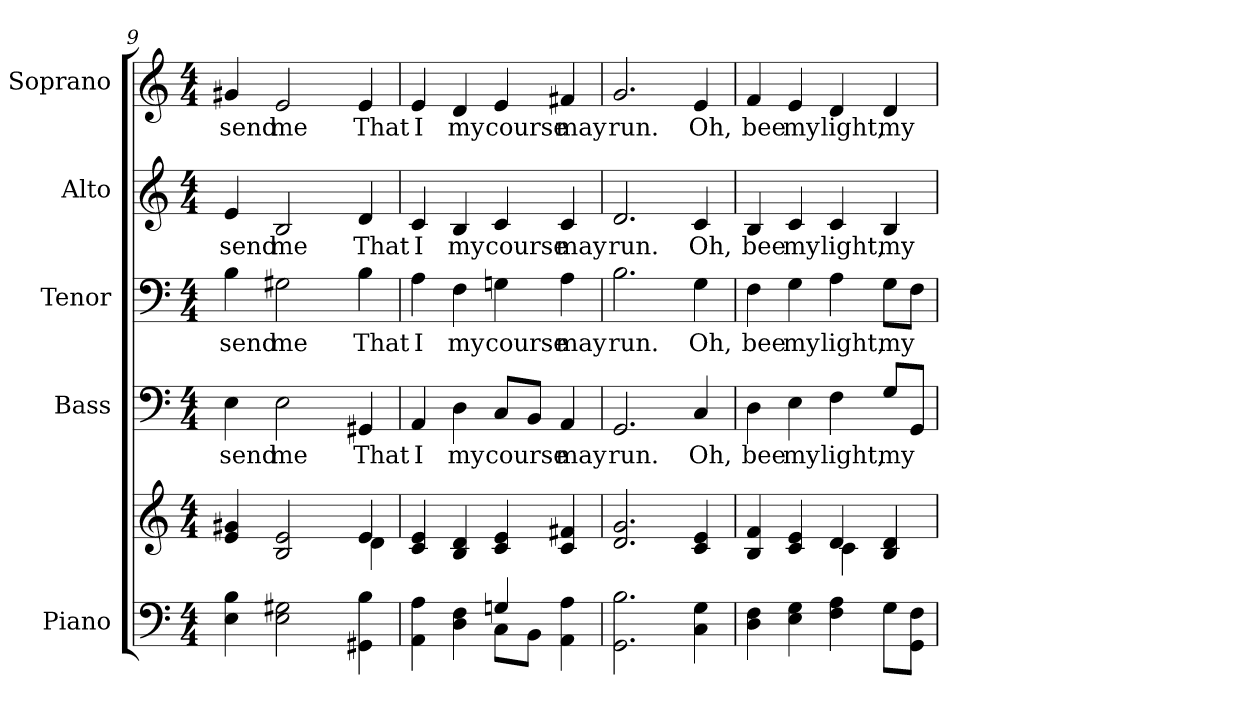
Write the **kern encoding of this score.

**kern	**kern	**kern	**text	**kern	**text	**kern	**text	**kern	**text
*part5	*part5	*part4	*part4	*part3	*part3	*part2	*part2	*part1	*part1
*staff6	*staff5	*staff4	*staff4	*staff3	*staff3	*staff2	*staff2	*staff1	*staff1
*I"Piano	*	*I"Bass	*	*I"Tenor	*	*I"Alto	*	*I"Soprano	*
*I'Pno.	*	*I'B.	*	*I'T.	*	*I'A.	*	*I'S.	*
*clefF4	*clefG2	*clefF4	*	*clefF4	*	*clefG2	*	*clefG2	*
*k[]	*k[]	*k[]	*	*k[]	*	*k[]	*	*k[]	*
*C:	*C:	*C:	*	*C:	*	*C:	*	*C:	*
*M4/4	*M4/4	*M4/4	*	*M4/4	*	*M4/4	*	*M4/4	*
=9	=9	=9	=9	=9	=9	=9	=9	=9	=9
*	*^	*	*	*	*	*	*	*	*
!	!	!	!	!LO:LY:b:color=#000000	!	!	!	!	!	!
!	!	!	!	!	!	!LO:LY:b:color=#000000	!	!	!	!
!	!	!	!	!	!	!	!	!LO:LY:b:color=#000000	!	!
!	!	!	!	!	!	!	!	!	!	!LO:LY:b:color=#000000
4Ei\ 4Bi	4ei/ 4g#Xi	2ryy	4Ei\	send	4Bi\	send	4ei/	send	4g#Xi/	send
!	!	!	!	!LO:LY:b:color=#000000	!	!	!	!	!	!
!	!	!	!	!	!	!LO:LY:b:color=#000000	!	!	!	!
!	!	!	!	!	!	!	!	!LO:LY:b:color=#000000	!	!
!	!	!	!	!	!	!	!	!	!	!LO:LY:b:color=#000000
2Ei\ 2G#Xi	2Bi/ 2ei	.	2Ei\	me	2G#Xi\	me	2Bi/	me	2ei/	me
.	.	4ryy	.	.	.	.	.	.	.	.
!	!	!	!	!LO:LY:b:color=#000000	!	!	!	!	!	!
!	!	!	!	!	!	!LO:LY:b:color=#000000	!	!	!	!
!	!	!	!	!	!	!	!	!LO:LY:b:color=#000000	!	!
!	!	!	!	!	!	!	!	!	!	!LO:LY:b:color=#000000
4GG#Xi\ 4Bi	4ei/	4di\	4GG#Xi/	That	4Bi\	That	4di/	That	4ei/	That
*	*v	*v	*	*	*	*	*	*	*	*
=10	=10	=10	=10	=10	=10	=10	=10	=10	=10
*^	*	*	*	*	*	*	*	*	*
*	*	*^	*	*	*	*	*	*	*	*
!	!	!	!	!	!LO:LY:b:color=#000000	!	!	!	!	!	!
*	*	*v	*v	*	*	*	*	*	*	*	*
*	*	*^	*	*	*	*	*	*	*	*
!	!	!	!	!	!	!	!LO:LY:b:color=#000000	!	!	!	!
*	*	*v	*v	*	*	*	*	*	*	*	*
*	*	*^	*	*	*	*	*	*	*	*
!	!	!	!	!	!	!	!	!	!LO:LY:b:color=#000000	!	!
*	*	*v	*v	*	*	*	*	*	*	*	*
*	*	*^	*	*	*	*	*	*	*	*
!	!	!	!	!	!	!	!	!	!	!	!LO:LY:b:color=#000000
*	*	*v	*v	*	*	*	*	*	*	*	*
4AAi\ 4Ai	2ryy	4ci/ 4ei	4AAi/	I	4Ai\	I	4ci/	I	4ei/	I
!	!	!	!	!LO:LY:b:color=#000000	!	!	!	!	!	!
!	!	!	!	!	!	!LO:LY:b:color=#000000	!	!	!	!
!	!	!	!	!	!	!	!	!LO:LY:b:color=#000000	!	!
!	!	!	!	!	!	!	!	!	!	!LO:LY:b:color=#000000
4Di\ 4Fi	.	4Bi/ 4di	4Di\	my	4Fi\	my	4Bi/	my	4di/	my
!	!	!	!	!LO:LY:b:color=#000000	!	!	!	!	!	!
!	!	!	!	!	!	!LO:LY:b:color=#000000	!	!	!	!
!	!	!	!	!	!	!	!	!LO:LY:b:color=#000000	!	!
!	!	!	!	!	!	!	!	!	!	!LO:LY:b:color=#000000
4Gni/	8Ci\L	4ci/ 4ei	8Ci/L	course	4Gni\	course	4ci/	course	4ei/	course
.	8BBi\J	.	8BBi/J	.	.	.	.	.	.	.
!	!	!	!	!LO:LY:b:color=#000000	!	!	!	!	!	!
!	!	!	!	!	!	!LO:LY:b:color=#000000	!	!	!	!
!	!	!	!	!	!	!	!	!LO:LY:b:color=#000000	!	!
!	!	!	!	!	!	!	!	!	!	!LO:LY:b:color=#000000
4AAi\ 4Ai	4ryy	4ci/ 4f#Xi	4AAi/	may	4Ai\	may	4ci/	may	4f#Xi/	may
*v	*v	*	*	*	*	*	*	*	*	*
!!LO:PB:g=z
=11	=11	=11	=11	=11	=11	=11	=11	=11	=11
*^	*	*	*	*	*	*	*	*	*
!	!	!	!	!LO:LY:b:color=#000000	!	!	!	!	!	!
*v	*v	*	*	*	*	*	*	*	*	*
*^	*	*	*	*	*	*	*	*	*
!	!	!	!	!	!	!LO:LY:b:color=#000000	!	!	!	!
*v	*v	*	*	*	*	*	*	*	*	*
*^	*	*	*	*	*	*	*	*	*
!	!	!	!	!	!	!	!	!LO:LY:b:color=#000000	!	!
*v	*v	*	*	*	*	*	*	*	*	*
*^	*	*	*	*	*	*	*	*	*
!	!	!	!	!	!	!	!	!	!	!LO:LY:b:color=#000000
*v	*v	*	*	*	*	*	*	*	*	*
2.GGi\ 2.Bi	2.di/ 2.gi	2.GGi/	run.	2.Bi\	run.	2.di/	run.	2.gi/	run.
!	!	!	!LO:LY:b:color=#000000	!	!	!	!	!	!
!	!	!	!	!	!LO:LY:b:color=#000000	!	!	!	!
!	!	!	!	!	!	!	!LO:LY:b:color=#000000	!	!
!	!	!	!	!	!	!	!	!	!LO:LY:b:color=#000000
4Ci\ 4Gi	4ci/ 4ei	4Ci/	Oh,	4Gi\	Oh,	4ci/	Oh,	4ei/	Oh,
=12	=12	=12	=12	=12	=12	=12	=12	=12	=12
*	*^	*	*	*	*	*	*	*	*
!	!	!	!	!LO:LY:b:color=#000000	!	!	!	!	!	!
!	!	!	!	!	!	!LO:LY:b:color=#000000	!	!	!	!
!	!	!	!	!	!	!	!	!LO:LY:b:color=#000000	!	!
!	!	!	!	!	!	!	!	!	!	!LO:LY:b:color=#000000
4Di\ 4Fi	4Bi/ 4fi	2ryy	4Di\	bee	4Fi\	bee	4Bi/	bee	4fi/	bee
!	!	!	!	!LO:LY:b:color=#000000	!	!	!	!	!	!
!	!	!	!	!	!	!LO:LY:b:color=#000000	!	!	!	!
!	!	!	!	!	!	!	!	!LO:LY:b:color=#000000	!	!
!	!	!	!	!	!	!	!	!	!	!LO:LY:b:color=#000000
4Ei\ 4Gi	4ci/ 4ei	.	4Ei\	my	4Gi\	my	4ci/	my	4ei/	my
!	!	!	!	!LO:LY:b:color=#000000	!	!	!	!	!	!
!	!	!	!	!	!	!LO:LY:b:color=#000000	!	!	!	!
!	!	!	!	!	!	!	!	!LO:LY:b:color=#000000	!	!
!	!	!	!	!	!	!	!	!	!	!LO:LY:b:color=#000000
4Fi\ 4Ai	4di/	4ci\	4Fi\	light,	4Ai\	light,	4ci/	light,	4di/	light,
!	!	!	!	!LO:LY:b:color=#000000	!	!	!	!	!	!
!	!	!	!	!	!	!LO:LY:b:color=#000000	!	!	!	!
!	!	!	!	!	!	!	!	!LO:LY:b:color=#000000	!	!
!	!	!	!	!	!	!	!	!	!	!LO:LY:b:color=#000000
8Gi\L	4Bi/ 4di	4ryy	8Gi/L	my	8Gi\L	my	4Bi/	my	4di/	my
8GGi\ 8FiJ	.	.	8GGi/J	.	8Fi\J	.	.	.	.	.
*	*v	*v	*	*	*	*	*	*	*	*
=	=	=	=	=	=	=	=	=	=
*-	*-	*-	*-	*-	*-	*-	*-	*-	*-
